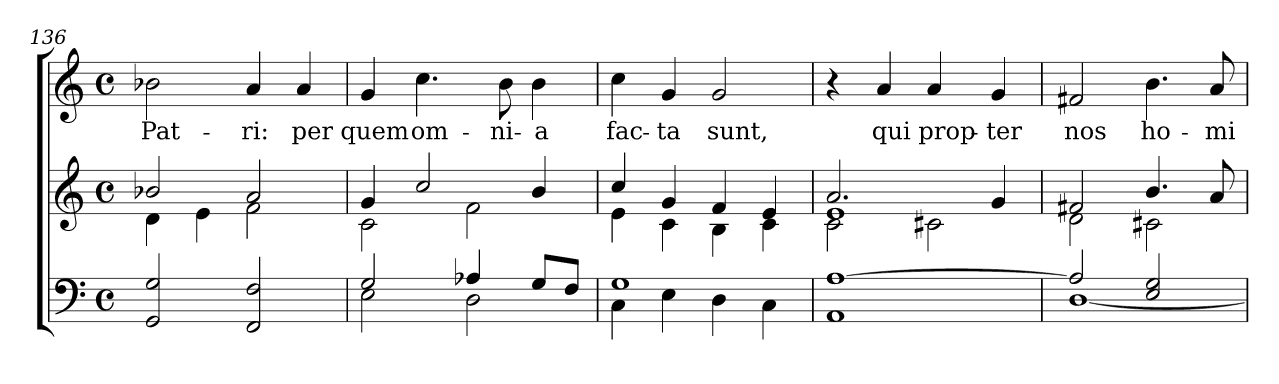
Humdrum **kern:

**kern	**kern	**kern	**text
*part2	*part2	*part1	*part1
*staff3	*staff2	*staff1	*staff1
!!LO:PB:g=z
*clefF4	*clefG2	*clefG2	*
*k[]	*k[]	*k[]	*
*C:	*C:	*C:	*
*M4/4	*M4/4	*M4/4	*
*met(c)	*met(c)	*met(c)	*
=136	=136	=136	=136
*	*^	*	*
!	!	!	!	!LO:LY:b
2GG/ 2G/	2b-X/	4d\	2b-X\	Pat-
.	.	4e\	.	.
!	!	!	!	!LO:LY:b
2FF/ 2F/	2a/	2f\	4a/	-ri:
!	!	!	!	!LO:LY:b
.	.	.	4a/	per
=137	=137	=137	=137	=137
*^	*	*	*	*
!	!	!	!	!	!LO:LY:b
2G/	2E\	4g/	2c\	4g/	quem
!	!	!	!	!	!LO:LY:b
.	.	2cc/	.	4.cc\	om-
4A-X/	2D\	.	2f\	.	.
!	!	!	!	!	!LO:LY:b
.	.	.	.	8b\	-ni-
!	!	!	!	!	!LO:LY:b
8G/L	.	4b/	.	4b\	-a
8F/J	.	.	.	.	.
=138	=138	=138	=138	=138	=138
!	!	!	!	!	!LO:LY:b
1G	4C\	4cc/	4e\	4cc\	fac-
!	!	!	!	!	!LO:LY:b
.	4E\	4g/	4c\	4g/	-ta
!	!	!	!	!	!LO:LY:b
.	4D\	4f/	4B\	2g/	sunt,
.	4C\	4e/	4c\	.	.
=139	=139	=139	=139	=139	=139
*	*	*	*^	*	*
[>1A	1AA	2.a/	2c\	1e	4r	.
!	!	!	!	!	!	!LO:LY:b
.	.	.	.	.	4a/	qui
!	!	!	!	!	!	!LO:LY:b
.	.	.	2c#X\	.	4a/	prop-
!	!	!	!	!	!	!LO:LY:b
.	.	4g/	.	.	4g/	-ter
*	*	*	*v	*v	*	*
=140	=140	=140	=140	=140	=140
!	!	!	!	!	!LO:LY:b
2A/]	[<1D	2f#X/	2d\	2f#X/	nos
!	!	!	!	!	!LO:LY:b
2E/ 2G/	.	4.b/	2c#X\	4.b\	ho-
!	!	!	!	!	!LO:LY:b
.	.	8a/	.	8a/	-mi-
*v	*v	*	*	*	*
*	*v	*v	*	*
=	=	=	=
*-	*-	*-	*-
